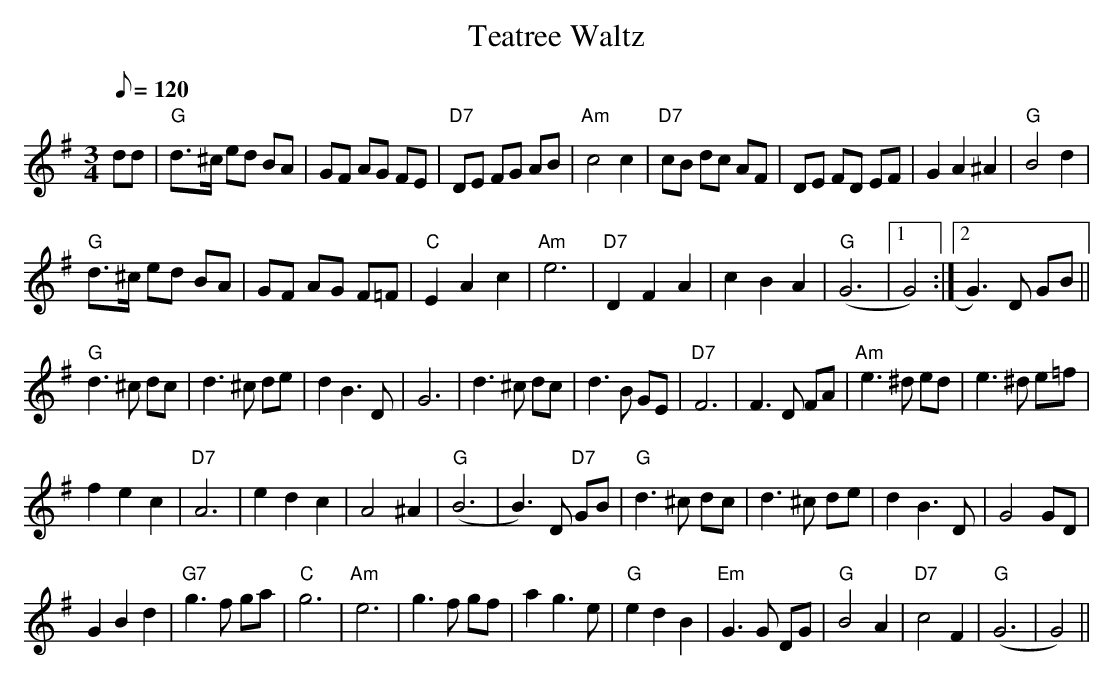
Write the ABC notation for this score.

X:1
T: Teatree Waltz
M: 3/4
L: 1/8
Q: 120
K: Gmaj
dd |\
"G" d>^c ed BA | GF AG FE | "D7" DE FG AB | "Am" c4 c2 | \
"D7" cB dc AF | DE FD EF | G2 A2 ^A2 | "G" B4 d2 |
"G" d>^c ed BA | GF AG F=F | "C" E2 A2 c2 | "Am" e6 | \
"D7" D2 F2 A2 | c2 B2 A2 | "G" (G6 | [1 G4) :| [2 G3) D GB ||
"G" d2>^c2 dc | d2>^c2 de | d2 B3 D | G6 |d2>^c2 dc | d2>B2 GE | \
"D7" F6 | F2>D2 FA | "Am" e2>^d2 ed | e2>^d2 e=f |
f2 e2 c2 | "D7" A6 | e2 d2 c2 | A4 ^A2 | "G" (B6 | B3) D "D7" GB | \
"G" d2>^c2 dc | d2>^c2 de | d2 B3 D | G4 GD |
G2 B2 d2 | "G7" g2>f2 ga | "C" g6 | "Am" e6 | g2>f2 gf | a2 g2>e2 | \
"G" e2 d2 B2 | "Em" G2>G2 DG | "G" B4 A2 | "D7" c4 F2 | "G" (G6 | G4) ||
